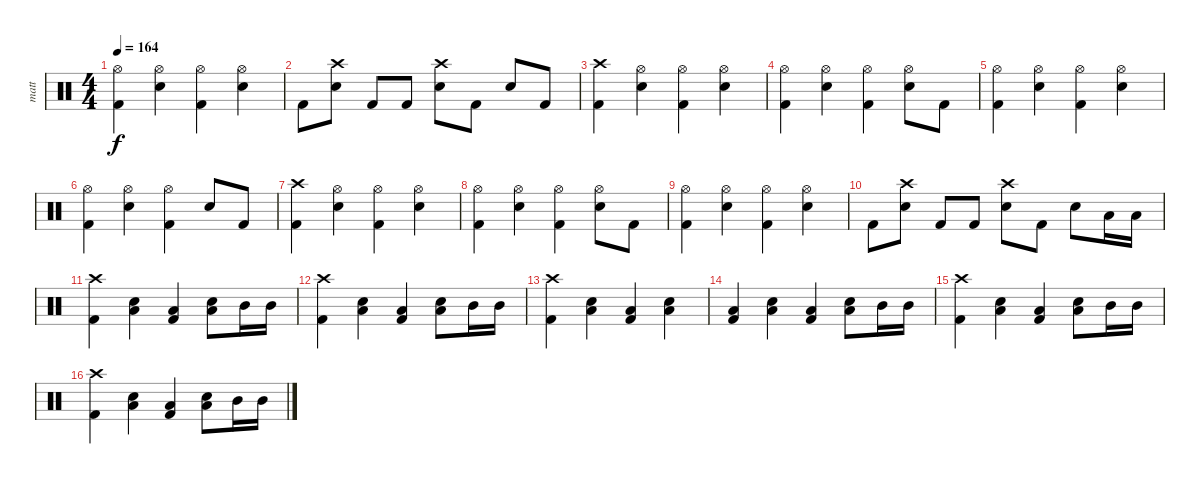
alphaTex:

\track ("matt" "matt") {instrument percussion}
\staff {score}
\articulation defaults
\ts (4 4)
\tempo 164
\clef neutral
\ks c
("Hi-Hat (open)" "Kick (hit) 2").4{dy f} ("Hi-Hat (open)" "Electric Snare (hit)").4 ("Hi-Hat (open)" "Kick (hit) 2").4 ("Hi-Hat (open)" "Electric Snare (hit)").4 |
"Kick (hit) 2".8 ("Crash high (hit)" "Electric Snare (hit)").8 "Kick (hit) 2".8 "Kick (hit) 2".8 ("Crash high (hit)" "Electric Snare (hit)").8 "Kick (hit) 2".8 "Electric Snare (hit)".8 "Kick (hit) 2".8 |
("Crash high (hit)" "Kick (hit) 2").4 ("Hi-Hat (open)" "Electric Snare (hit)").4 ("Hi-Hat (open)" "Kick (hit) 2").4 ("Hi-Hat (open)" "Electric Snare (hit)").4 |
("Hi-Hat (open)" "Kick (hit) 2").4 ("Hi-Hat (open)" "Electric Snare (hit)").4 ("Hi-Hat (open)" "Kick (hit) 2").4 ("Hi-Hat (open)" "Electric Snare (hit)").8 "Kick (hit) 2".8 |
("Hi-Hat (open)" "Kick (hit) 2").4 ("Hi-Hat (open)" "Electric Snare (hit)").4 ("Hi-Hat (open)" "Kick (hit) 2").4 ("Hi-Hat (open)" "Electric Snare (hit)").4 |
("Hi-Hat (open)" "Kick (hit) 2").4 ("Hi-Hat (open)" "Electric Snare (hit)").4 ("Hi-Hat (open)" "Kick (hit) 2").4 "Electric Snare (hit)".8 "Kick (hit) 2".8 |
("Crash high (hit)" "Kick (hit) 2").4 ("Hi-Hat (open)" "Electric Snare (hit)").4 ("Hi-Hat (open)" "Kick (hit) 2").4 ("Hi-Hat (open)" "Electric Snare (hit)").4 |
("Hi-Hat (open)" "Kick (hit) 2").4 ("Hi-Hat (open)" "Electric Snare (hit)").4 ("Hi-Hat (open)" "Kick (hit) 2").4 ("Hi-Hat (open)" "Electric Snare (hit)").8 "Kick (hit) 2".8 |
("Hi-Hat (open)" "Kick (hit) 2").4 ("Hi-Hat (open)" "Electric Snare (hit)").4 ("Hi-Hat (open)" "Kick (hit) 2").4 ("Hi-Hat (open)" "Electric Snare (hit)").4 |
"Kick (hit) 2".8 ("Crash high (hit)" "Electric Snare (hit)").8 "Kick (hit) 2".8 "Kick (hit) 2".8 ("Crash high (hit)" "Electric Snare (hit)").8 "Kick (hit) 2".8 "Electric Snare (hit)".8 "Low Tom (hit)".16 "Low Tom (hit)".16 |
("Crash high (hit)" "Kick (hit) 2").4 ("Low Tom (hit)" "Electric Snare (hit)").4 ("Low Tom (hit)" "Kick (hit) 2").4 ("Low Tom (hit)" "Electric Snare (hit)").8 "Mid Tom (hit)".16 "Mid Tom (hit)".16 |
("Crash high (hit)" "Kick (hit) 2").4 ("Low Tom (hit)" "Electric Snare (hit)").4 ("Low Tom (hit)" "Kick (hit) 2").4 ("Low Tom (hit)" "Electric Snare (hit)").8 "Mid Tom (hit)".16 "Mid Tom (hit)".16 |
("Crash high (hit)" "Kick (hit) 2").4 ("Low Tom (hit)" "Electric Snare (hit)").4 ("Low Tom (hit)" "Kick (hit) 2").4 ("Low Tom (hit)" "Electric Snare (hit)").4 |
("Low Tom (hit)" "Kick (hit) 2").4 ("Low Tom (hit)" "Electric Snare (hit)").4 ("Low Tom (hit)" "Kick (hit) 2").4 ("Low Tom (hit)" "Electric Snare (hit)").8 "Mid Tom (hit)".16 "Mid Tom (hit)".16 |
("Crash high (hit)" "Kick (hit) 2").4 ("Low Tom (hit)" "Electric Snare (hit)").4 ("Low Tom (hit)" "Kick (hit) 2").4 ("Low Tom (hit)" "Electric Snare (hit)").8 "Mid Tom (hit)".16 "Mid Tom (hit)".16 |
("Crash high (hit)" "Kick (hit) 2").4 ("Low Tom (hit)" "Electric Snare (hit)").4 ("Low Tom (hit)" "Kick (hit) 2").4 ("Low Tom (hit)" "Electric Snare (hit)").8 "Mid Tom (hit)".16 "Mid Tom (hit)".16
